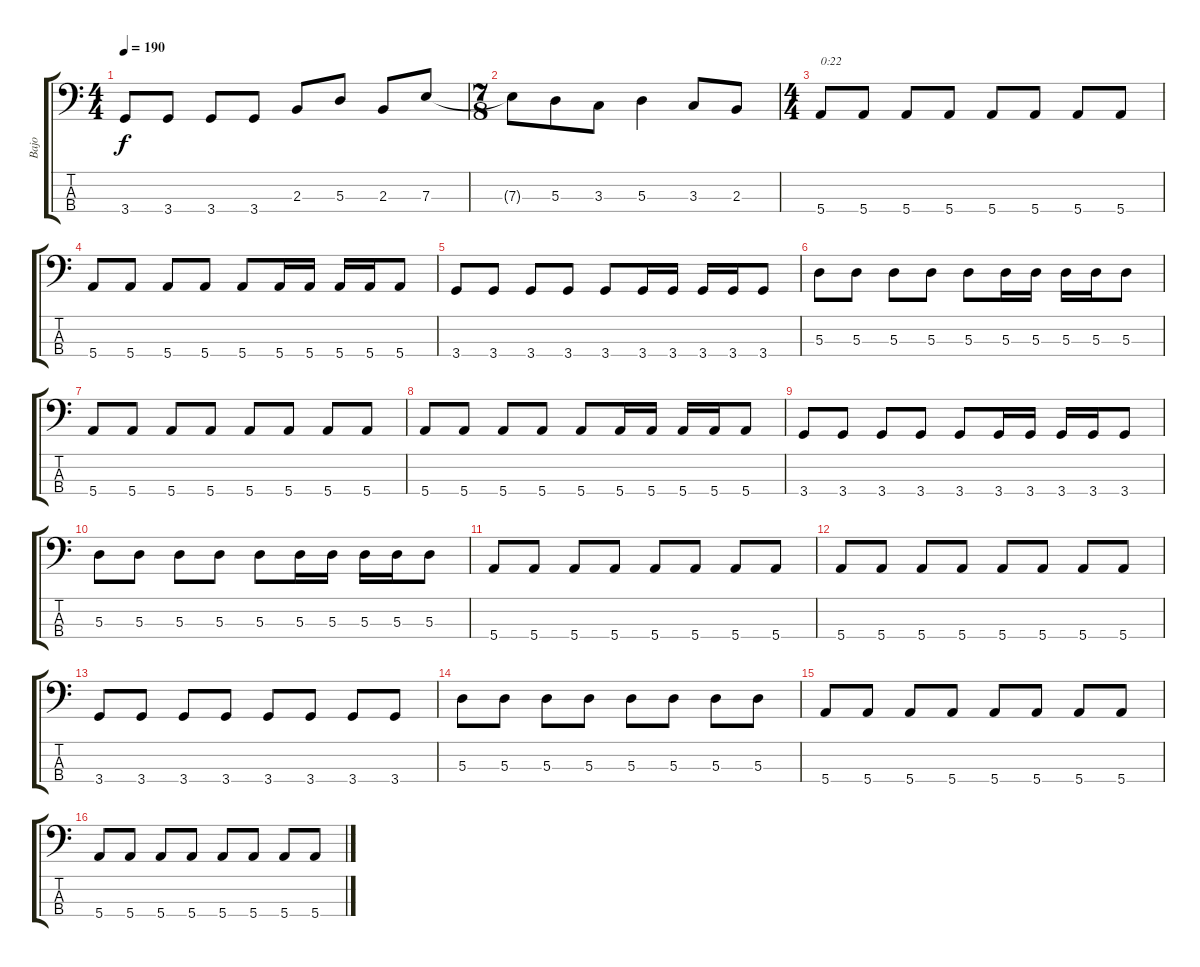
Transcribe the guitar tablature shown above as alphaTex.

\track ("Bajo" "Bajo") {instrument electricbassfinger}
\staff {score tabs}
\tuning (G2 D2 A1 E1) {hide}
\ts (4 4)
\tempo 190
\clef f4
\ks c
3.4{t}.8{dy f} 3.4.8 3.4.8 3.4.8 2.3.8 5.3.8 2.3.8 7.3.8 |
\ts (7 8)
7.3{t}.8 5.3.8 3.3.8 5.3.4 3.3.8 2.3.8 |
\ts (4 4)
5.4.8{txt "0:22"} 5.4.8 5.4.8 5.4.8 5.4.8 5.4.8 5.4.8 5.4.8 |
5.4.8 5.4.8 5.4.8 5.4.8 5.4.8 5.4.16 5.4.16 5.4.16 5.4.16 5.4.8 |
3.4.8 3.4.8 3.4.8 3.4.8 3.4.8 3.4.16 3.4.16 3.4.16 3.4.16 3.4.8 |
5.3.8 5.3.8 5.3.8 5.3.8 5.3.8 5.3.16 5.3.16 5.3.16 5.3.16 5.3.8 |
5.4.8 5.4.8 5.4.8 5.4.8 5.4.8 5.4.8 5.4.8 5.4.8 |
5.4.8 5.4.8 5.4.8 5.4.8 5.4.8 5.4.16 5.4.16 5.4.16 5.4.16 5.4.8 |
3.4.8 3.4.8 3.4.8 3.4.8 3.4.8 3.4.16 3.4.16 3.4.16 3.4.16 3.4.8 |
5.3.8 5.3.8 5.3.8 5.3.8 5.3.8 5.3.16 5.3.16 5.3.16 5.3.16 5.3.8 |
5.4.8 5.4.8 5.4.8 5.4.8 5.4.8 5.4.8 5.4.8 5.4.8 |
5.4.8 5.4.8 5.4.8 5.4.8 5.4.8 5.4.8 5.4.8 5.4.8 |
3.4.8 3.4.8 3.4.8 3.4.8 3.4.8 3.4.8 3.4.8 3.4.8 |
5.3.8 5.3.8 5.3.8 5.3.8 5.3.8 5.3.8 5.3.8 5.3.8 |
5.4.8 5.4.8 5.4.8 5.4.8 5.4.8 5.4.8 5.4.8 5.4.8 |
5.4.8 5.4.8 5.4.8 5.4.8 5.4.8 5.4.8 5.4.8 5.4.8
